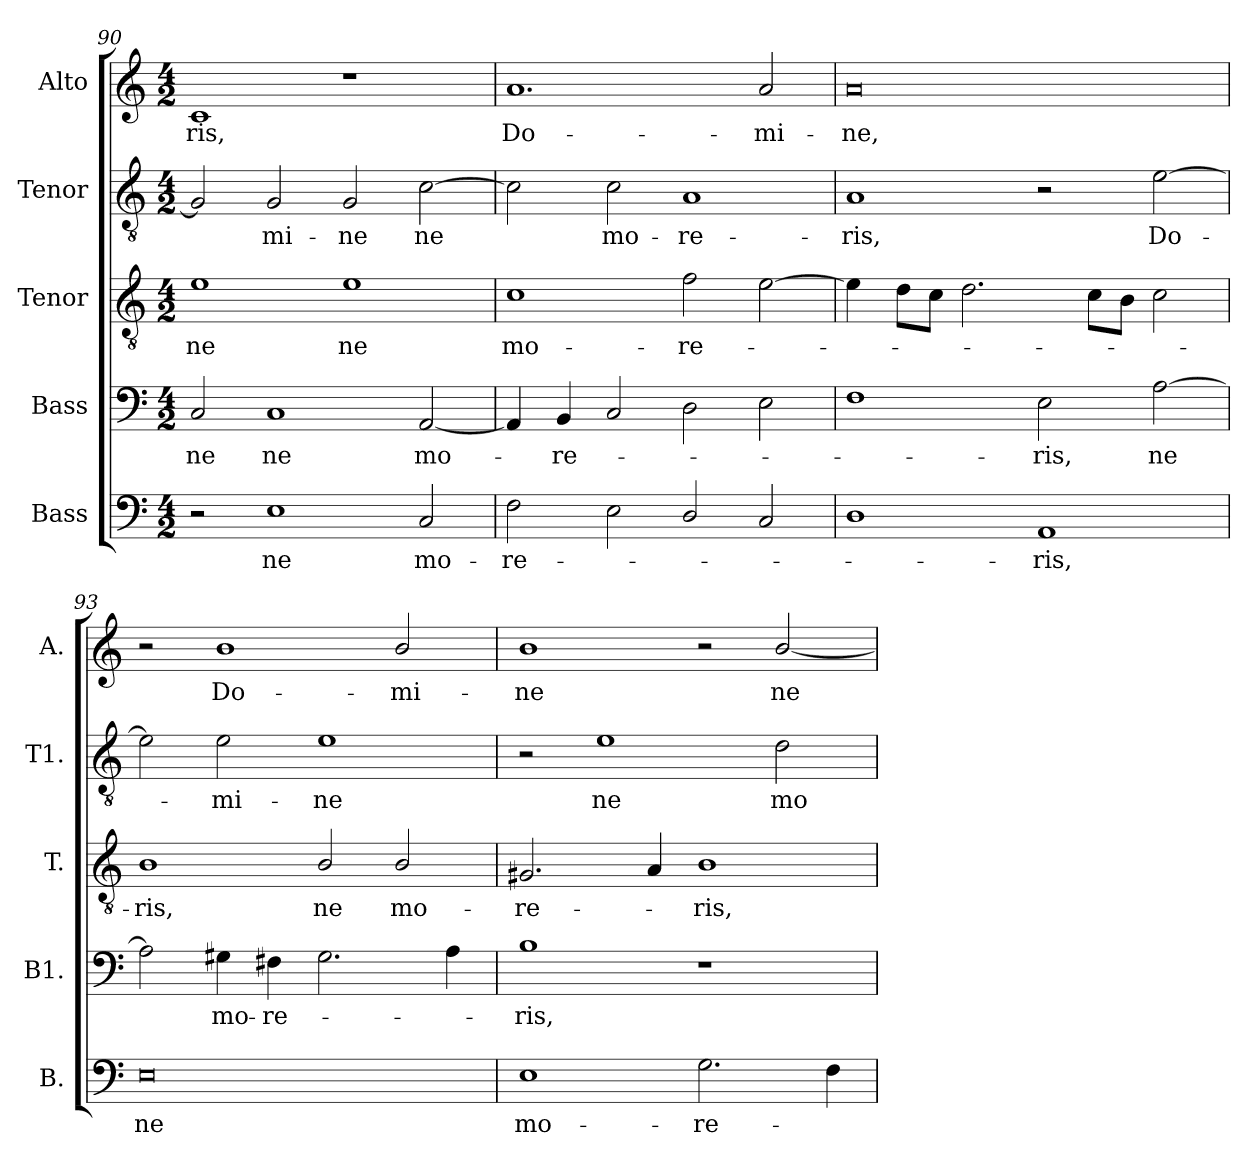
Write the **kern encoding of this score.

**kern	**text	**kern	**text	**kern	**text	**kern	**text	**kern	**text
*part5	*part5	*part4	*part4	*part3	*part3	*part2	*part2	*part1	*part1
*staff5	*staff5	*staff4	*staff4	*staff3	*staff3	*staff2	*staff2	*staff1	*staff1
*I"Bass	*	*I"Bass	*	*I"Tenor	*	*I"Tenor	*	*I"Alto	*
*I'B.	*	*I'B1.	*	*I'T.	*	*I'T1.	*	*I'A.	*
*clefF4	*	*clefF4	*	*clefGv2	*	*clefGv2	*	*clefG2	*
*	*	*	*	*ITrd7c12	*	*ITrd7c12	*	*	*
*k[]	*	*k[]	*	*k[]	*	*k[]	*	*k[]	*
*C:	*	*C:	*	*C:	*	*C:	*	*C:	*
*M4/2	*	*M4/2	*	*M4/2	*	*M4/2	*	*M4/2	*
=90	=90	=90	=90	=90	=90	=90	=90	=90	=90
!	!	!	!LO:LY:b:color=#000000	!	!	!	!	!	!
!	!	!	!	!	!LO:LY:b:color=#000000	!	!	!	!
!	!	!	!	!	!	!	!	!	!LO:LY:b:color=#000000
2r	.	2Ci/	-ne	1Ei	-ne	2GGi/]	.	1ci	-ris,
!	!LO:LY:b:color=#000000	!	!	!	!	!	!	!	!
!	!	!	!LO:LY:b:color=#000000	!	!	!	!	!	!
!	!	!	!	!	!	!	!LO:LY:b:color=#000000	!	!
1Ei	ne	1Ci	ne	.	.	2GGi/	-mi-	.	.
!	!	!	!	!	!LO:LY:b:color=#000000	!	!	!	!
!	!	!	!	!	!	!	!LO:LY:b:color=#000000	!	!
.	.	.	.	1Ei	ne	2GGi/	-ne	1r	.
!	!LO:LY:b:color=#000000	!	!	!	!	!	!	!	!
!	!	!	!LO:LY:b:color=#000000	!	!	!	!	!	!
!	!	!	!	!	!	!	!LO:LY:b:color=#000000	!	!
2Ci/	mo-	[2AAi/	mo-	.	.	[2Ci\	ne	.	.
=91	=91	=91	=91	=91	=91	=91	=91	=91	=91
!	!LO:LY:b:color=#000000	!	!	!	!	!	!	!	!
!	!	!	!	!	!LO:LY:b:color=#000000	!	!	!	!
!	!	!	!	!	!	!	!	!	!LO:LY:b:color=#000000
2Fi\	-re-	4AAi/]	.	1Ci	mo-	2Ci\]	.	1.ai	Do-
!	!	!	!LO:LY:b:color=#000000	!	!	!	!	!	!
.	.	4BBi/	-re-	.	.	.	.	.	.
!	!	!	!	!	!	!	!LO:LY:b:color=#000000	!	!
2Ei\	.	2Ci/	.	.	.	2Ci\	mo-	.	.
!	!	!	!	!	!LO:LY:b:color=#000000	!	!	!	!
!	!	!	!	!	!	!	!LO:LY:b:color=#000000	!	!
2Di/	.	2Di\	.	2Fi\	-re-	1AAi	-re-	.	.
!	!	!	!	!	!	!	!	!	!LO:LY:b:color=#000000
2Ci/	.	2Ei\	.	[2Ei\	.	.	.	2ai/	-mi-
!!LO:LB:g=z
=92	=92	=92	=92	=92	=92	=92	=92	=92	=92
!	!	!	!	!	!	!	!LO:LY:b:color=#000000	!	!
!	!	!	!	!	!	!	!	!	!LO:LY:b:color=#000000
1Di	.	1Fi	.	4Ei\]	.	1AAi	-ris,	0ai	-ne,
.	.	.	.	8Di\L	.	.	.	.	.
.	.	.	.	8Ci\J	.	.	.	.	.
.	.	.	.	2.Di\	.	.	.	.	.
!	!LO:LY:b:color=#000000	!	!	!	!	!	!	!	!
!	!	!	!LO:LY:b:color=#000000	!	!	!	!	!	!
1AAi	-ris,	2Ei\	-ris,	.	.	2r	.	.	.
.	.	.	.	8Ci\L	.	.	.	.	.
.	.	.	.	8BBi\J	.	.	.	.	.
!	!	!	!LO:LY:b:color=#000000	!	!	!	!	!	!
!	!	!	!	!	!	!	!LO:LY:b:color=#000000	!	!
.	.	[2Ai\	ne	2Ci\	.	[2Ei\	Do-	.	.
=93	=93	=93	=93	=93	=93	=93	=93	=93	=93
!	!LO:LY:b:color=#000000	!	!	!	!	!	!	!	!
!	!	!	!	!	!LO:LY:b:color=#000000	!	!	!	!
0Ei	ne	2Ai\]	.	1BBi	-ris,	2Ei\]	.	2r	.
!	!	!	!LO:LY:b:color=#000000	!	!	!	!	!	!
!	!	!	!	!	!	!	!LO:LY:b:color=#000000	!	!
!	!	!	!	!	!	!	!	!	!LO:LY:b:color=#000000
.	.	4G#Xi\	mo-	.	.	2Ei\	-mi-	1bi	Do-
!	!	!	!LO:LY:b:color=#000000	!	!	!	!	!	!
.	.	4F#Xi\	-re-	.	.	.	.	.	.
!	!	!	!	!	!LO:LY:b:color=#000000	!	!	!	!
!	!	!	!	!	!	!	!LO:LY:b:color=#000000	!	!
.	.	2.G#i\	.	2BBi/	ne	1Ei	-ne	.	.
!	!	!	!	!	!LO:LY:b:color=#000000	!	!	!	!
!	!	!	!	!	!	!	!	!	!LO:LY:b:color=#000000
.	.	.	.	2BBi/	mo-	.	.	2bi/	-mi-
.	.	4Ai\	.	.	.	.	.	.	.
=94	=94	=94	=94	=94	=94	=94	=94	=94	=94
!	!LO:LY:b:color=#000000	!	!	!	!	!	!	!	!
!	!	!	!LO:LY:b:color=#000000	!	!	!	!	!	!
!	!	!	!	!	!LO:LY:b:color=#000000	!	!	!	!
!	!	!	!	!	!	!	!	!	!LO:LY:b:color=#000000
1Ei	mo-	1Bi	-ris,	2.GG#Xi/	-re-	2r	.	1bi	-ne
!	!	!	!	!	!	!	!LO:LY:b:color=#000000	!	!
.	.	.	.	.	.	1Ei	ne	.	.
.	.	.	.	4AAi/	.	.	.	.	.
!	!LO:LY:b:color=#000000	!	!	!	!	!	!	!	!
!	!	!	!	!	!LO:LY:b:color=#000000	!	!	!	!
2.Gi\	-re-	1r	.	1BBi	-ris,	.	.	2r	.
!	!	!	!	!	!	!	!LO:LY:b:color=#000000	!	!
!	!	!	!	!	!	!	!	!	!LO:LY:b:color=#000000
.	.	.	.	.	.	2Di\	mo-	[2bi/	ne
4Fi\	.	.	.	.	.	.	.	.	.
=	=	=	=	=	=	=	=	=	=
*-	*-	*-	*-	*-	*-	*-	*-	*-	*-
